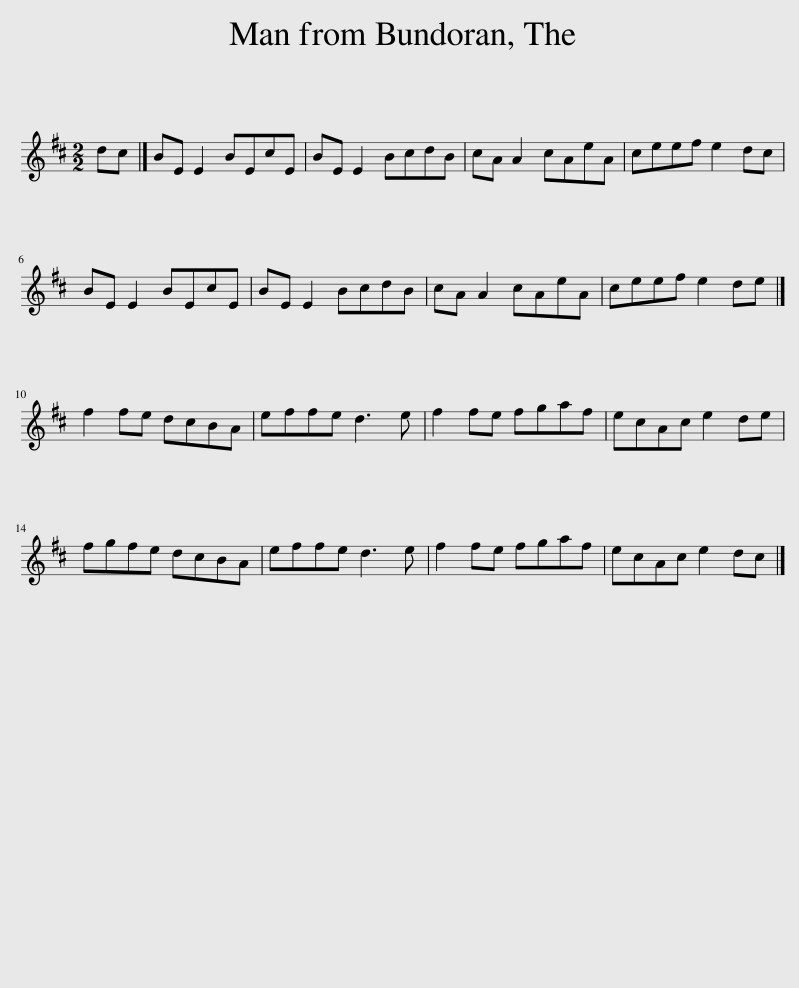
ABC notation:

X:1
L:1/8
M:2/2
I:linebreak $
K:D
V:1 treble
V:1
 dc |] BE E2 BEcE | BE E2 BcdB | cA A2 cAeA | ceef e2 dc |$ %5
 BE E2 BEcE | BE E2 BcdB | cA A2 cAeA | ceef e2 de |]$ f2 fe dcBA | %10
 effe d3 e | f2 fe fgaf | ecAc e2 de |$ fgfe dcBA | effe d3 e | %15
 f2 fe fgaf | ecAc e2 dc |] %17
